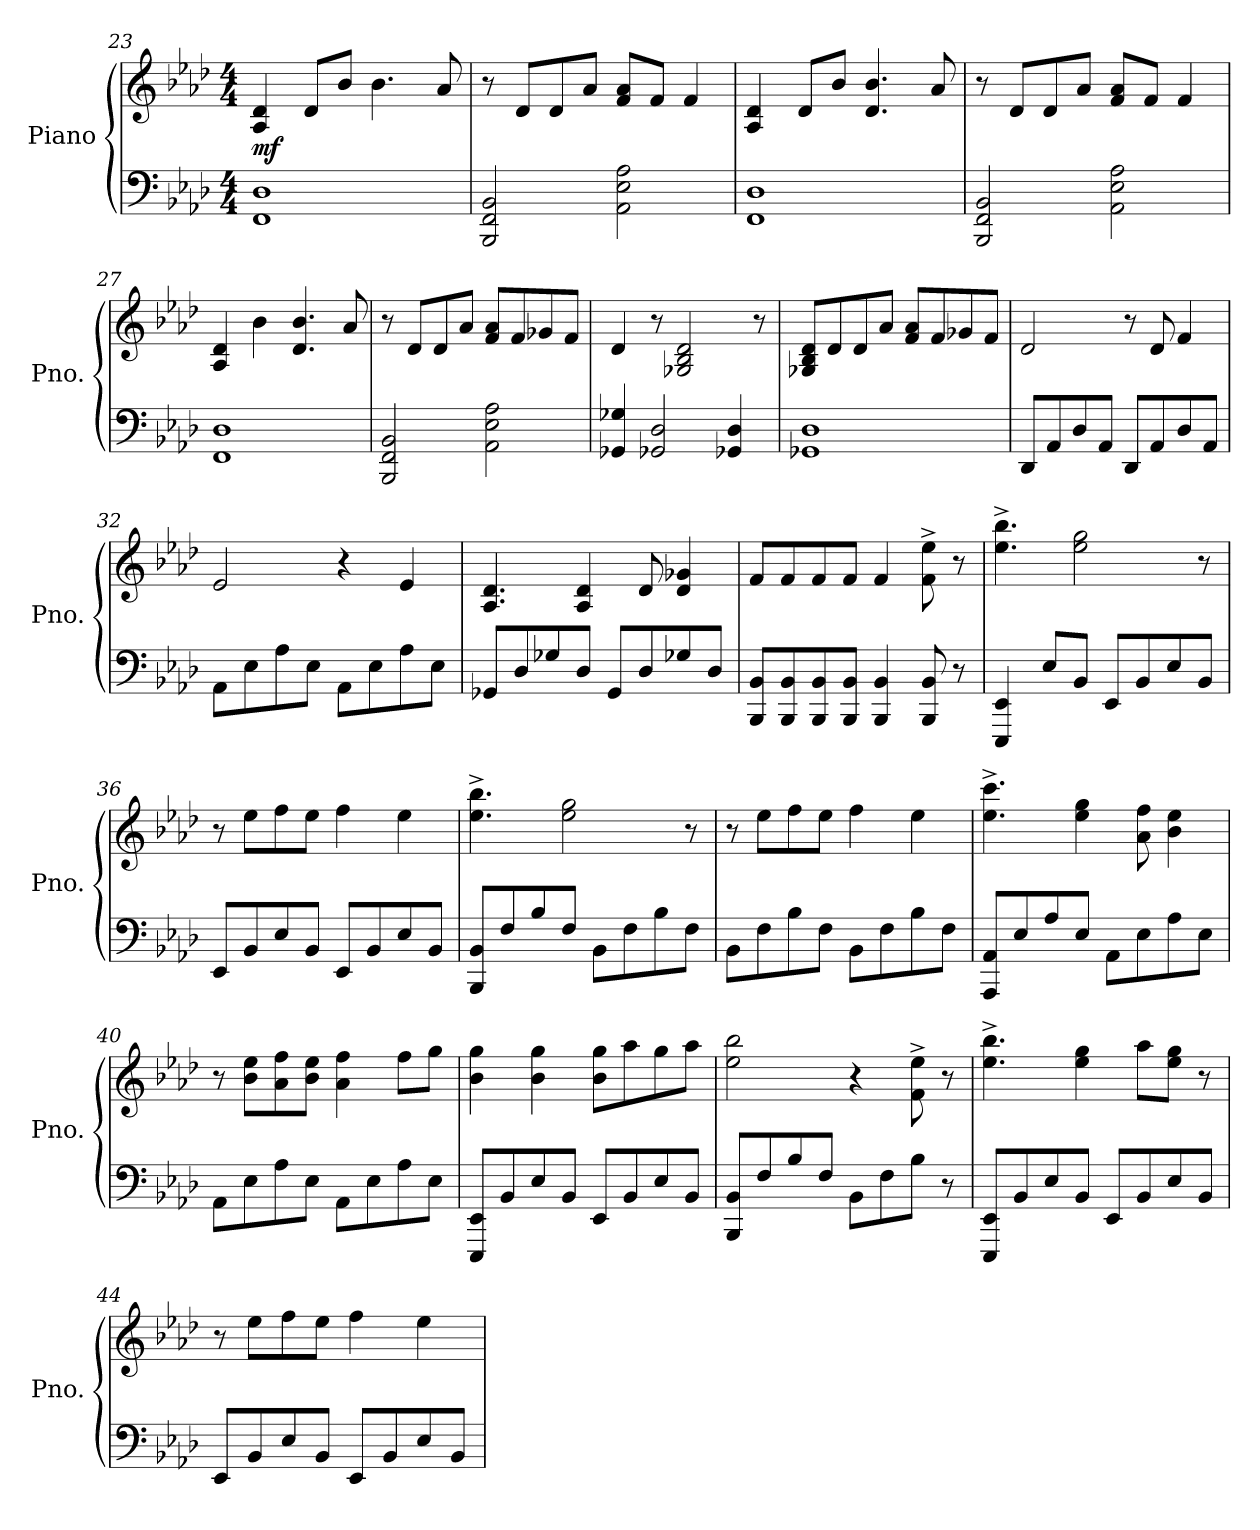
**kern	**kern	**dynam
*part1	*part1	*part1
*staff2	*staff1	*staff1/2
*I"Piano	*	*
*I'Pno.	*	*
!!LO:PB:g=z
*clefF4	*clefG2	*
*k[b-e-a-d-]	*k[b-e-a-d-]	*
*M4/4	*M4/4	*
=23	=23	=23
!	!	!LO:DY:b
1FF 1D-	4A-/ 4d-/	mf
.	8d-/L	.
.	8b-/J	.
.	4.b-\	.
.	8a-/	.
=24	=24	=24
2BBB-/ 2FF/ 2BB-/	8r	.
.	8d-/L	.
.	8d-/	.
.	8a-/J	.
2AA-\ 2E-\ 2A-\	8f/ 8a-/L	.
.	8f/J	.
.	4f/	.
=25	=25	=25
1FF 1D-	4A-/ 4d-/	.
.	8d-/L	.
.	8b-/J	.
.	4.d-/ 4.b-/	.
.	8a-/	.
=26	=26	=26
2BBB-/ 2FF/ 2BB-/	8r	.
.	8d-/L	.
.	8d-/	.
.	8a-/J	.
2AA-\ 2E-\ 2A-\	8f/ 8a-/L	.
.	8f/J	.
.	4f/	.
=27	=27	=27
1FF 1D-	4A-/ 4d-/	.
.	4b-\	.
.	4.d-/ 4.b-/	.
.	8a-/	.
=28	=28	=28
2BBB-/ 2FF/ 2BB-/	8r	.
.	8d-/L	.
.	8d-/	.
.	8a-/J	.
2AA-\ 2E-\ 2A-\	8f/ 8a-/L	.
.	8f/	.
.	8g-X/	.
.	8f/J	.
!!LO:LB:g=z
=29	=29	=29
4GG-X/ 4G-X/	4d-/	.
2GG-X/ 2D-/	8r	.
.	2G-X/ 2B-/ 2d-/	.
4GG-X/ 4D-/	.	.
.	8r	.
=30	=30	=30
1GG-X 1D-	8G-X/ 8B-/ 8d-/L	.
.	8d-/	.
.	8d-/	.
.	8a-/J	.
.	8f/ 8a-/L	.
.	8f/	.
.	8g-X/	.
.	8f/J	.
=31	=31	=31
8DD-/L	2d-/	.
8AA-/	.	.
8D-/	.	.
8AA-/J	.	.
8DD-/L	8r	.
8AA-/	8d-/	.
8D-/	4f/	.
8AA-/J	.	.
=32	=32	=32
8AA-\L	2e-/	.
8E-\	.	.
8A-\	.	.
8E-\J	.	.
8AA-\L	4r	.
8E-\	.	.
8A-\	4e-/	.
8E-\J	.	.
=33	=33	=33
8GG-X/L	4.A-/ 4.d-/	.
8D-/	.	.
8G-X/	.	.
8D-/J	4A-/ 4d-/	.
8GG-/L	.	.
8D-/	8d-/	.
8G-X/	4d-/ 4g-X/	.
8D-/J	.	.
!!LO:LB:g=z
=34	=34	=34
8BBB-/ 8BB-/L	8f/L	.
8BBB-/ 8BB-/	8f/	.
8BBB-/ 8BB-/	8f/	.
8BBB-/ 8BB-/J	8f/J	.
4BBB-/ 4BB-/	4f/	.
8BBB-/ 8BB-/	8f\^ 8ee-\^	.
8r	8r	.
=35	=35	=35
4EEE-/ 4EE-/	4.ee-\^ 4.bb-\^	.
8E-/L	.	.
8BB-/J	2ee-\ 2gg\	.
8EE-/L	.	.
8BB-/	.	.
8E-/	.	.
8BB-/J	8r	.
=36	=36	=36
8EE-/L	8r	.
8BB-/	8ee-\L	.
8E-/	8ff\	.
8BB-/J	8ee-\J	.
8EE-/L	4ff\	.
8BB-/	.	.
8E-/	4ee-\	.
8BB-/J	.	.
=37	=37	=37
8BBB-/ 8BB-/L	4.ee-\^ 4.bb-\^	.
8F/	.	.
8B-/	.	.
8F/J	2ee-\ 2gg\	.
8BB-\L	.	.
8F\	.	.
8B-\	.	.
8F\J	8r	.
=38	=38	=38
8BB-\L	8r	.
8F\	8ee-\L	.
8B-\	8ff\	.
8F\J	8ee-\J	.
8BB-\L	4ff\	.
8F\	.	.
8B-\	4ee-\	.
8F\J	.	.
!!LO:LB:g=z
=39	=39	=39
8AAA-/ 8AA-/L	4.ee-\^ 4.ccc\^	.
8E-/	.	.
8A-/	.	.
8E-/J	4ee-\ 4gg\	.
8AA-\L	.	.
8E-\	8a-\ 8ff\	.
8A-\	4b-\ 4ee-\	.
8E-\J	.	.
=40	=40	=40
8AA-\L	8r	.
8E-\	8b-\ 8ee-\L	.
8A-\	8a-\ 8ff\	.
8E-\J	8b-\ 8ee-\J	.
8AA-\L	4a-\ 4ff\	.
8E-\	.	.
8A-\	8ff\L	.
8E-\J	8gg\J	.
=41	=41	=41
8EEE-/ 8EE-/L	4b-\ 4gg\	.
8BB-/	.	.
8E-/	4b-\ 4gg\	.
8BB-/J	.	.
8EE-/L	8b-\ 8gg\L	.
8BB-/	8aa-\	.
8E-/	8gg\	.
8BB-/J	8aa-\J	.
=42	=42	=42
8BBB-/ 8BB-/L	2ee-\ 2bb-\	.
8F/	.	.
8B-/	.	.
8F/J	.	.
8BB-\L	4r	.
8F\	.	.
8B-\J	8f\^ 8ee-\^	.
8r	8r	.
=43	=43	=43
8EEE-/ 8EE-/L	4.ee-\^ 4.bb-\^	.
8BB-/	.	.
8E-/	.	.
8BB-/J	4ee-\ 4gg\	.
8EE-/L	.	.
8BB-/	8aa-\L	.
8E-/	8ee-\ 8gg\J	.
8BB-/J	8r	.
!!LO:LB:g=z
=44	=44	=44
8EE-/L	8r	.
8BB-/	8ee-\L	.
8E-/	8ff\	.
8BB-/J	8ee-\J	.
8EE-/L	4ff\	.
8BB-/	.	.
8E-/	4ee-\	.
8BB-/J	.	.
=	=	=
*-	*-	*-
